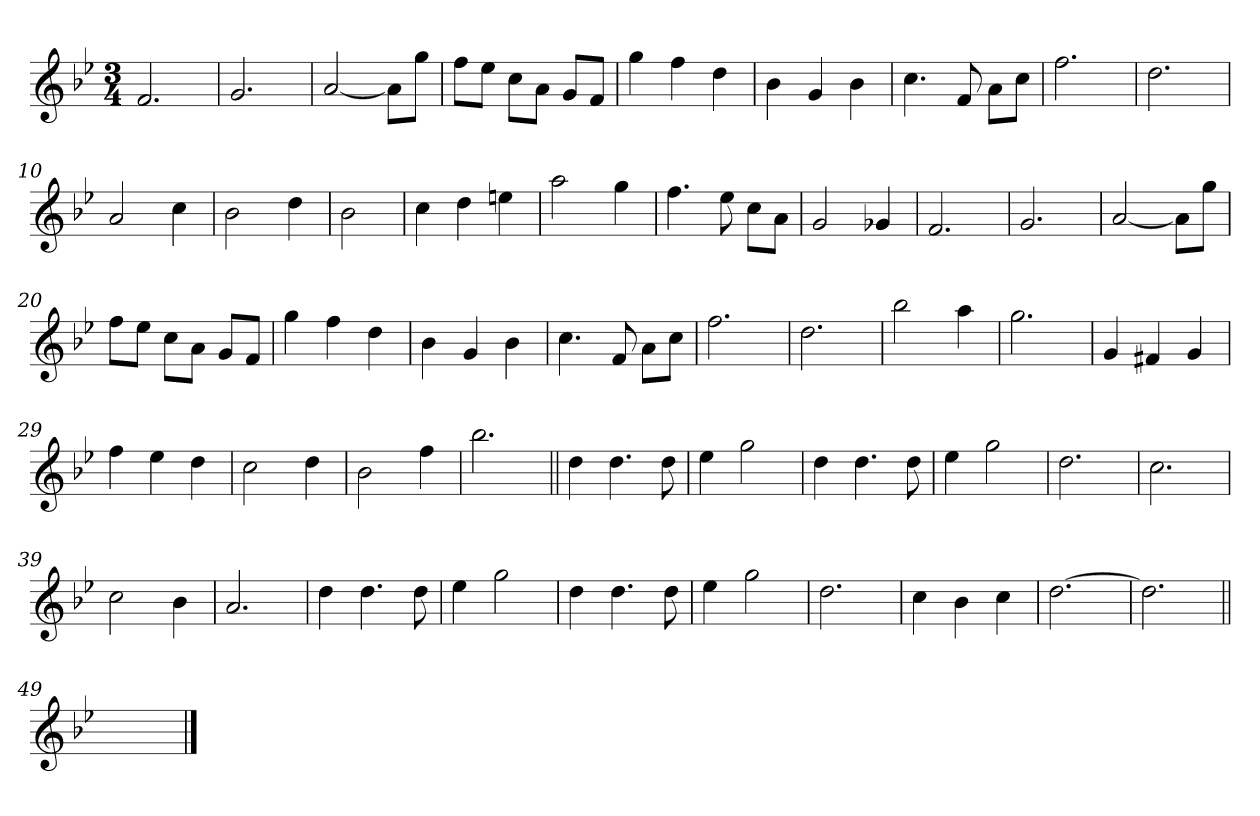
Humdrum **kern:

**kern
*part1
*staff1
*clefG2
*k[b-e-]
*B-:
*M3/4
=1
2.f/
=2
2.g/
=3
[2a/
8a\L]
8gg\J
=4
8ff\L
8ee-\J
8cc\L
8a\J
8g/L
8f/J
=5
4gg\
4ff\
4dd\
!!LO:LB:g=z
=6
4b-\
4g/
4b-\
=7
4.cc\
8f/
8a\L
8cc\J
=8
2.ff\
=9
2.dd\
=10
2a/
4cc\
=11
2b-\
4dd\
!!LO:LB:g=z
=12
2b-\
=13
4cc\
4dd\
4een\
=14
2aa\
4gg\
=15
4.ff\
8ee-\
8cc\L
8a\J
=16
2g/
4g-X/
!!LO:LB:g=z
=17
2.f/
=18
2.g/
=19
[2a/
8a\L]
8gg\J
=20
8ff\L
8ee-\J
8cc\L
8a\J
8g/L
8f/J
=21
4gg\
4ff\
4dd\
!!LO:LB:g=z
=22
4b-\
4g/
4b-\
=23
4.cc\
8f/
8a\L
8cc\J
=24
2.ff\
=25
2.dd\
=26
2bb-\
4aa\
=27
2.gg\
!!LO:LB:g=z
=28
4g/
4f#X/
4g/
=29
4ff\
4ee-\
4dd\
=30
2cc\
4dd\
=31
2b-\
4ff\
=32
2.bb-\
!!LO:LB:g=z
=33||
4dd\
4.dd\
8dd\
=34
4ee-\
2gg\
=35
4dd\
4.dd\
8dd\
=36
4ee-\
2gg\
=37
2.dd\
=38
2.cc\
!!LO:LB:g=z
=39
2cc\
4b-\
=40
2.a/
=41
4dd\
4.dd\
8dd\
=42
4ee-\
2gg\
=43
4dd\
4.dd\
8dd\
!!LO:LB:g=z
=44
4ee-\
2gg\
=45
2.dd\
=46
4cc\
4b-\
4cc\
=47
[2.dd\
=48
2.dd\]
=49||
*stria0
2.ryy
==
*-
